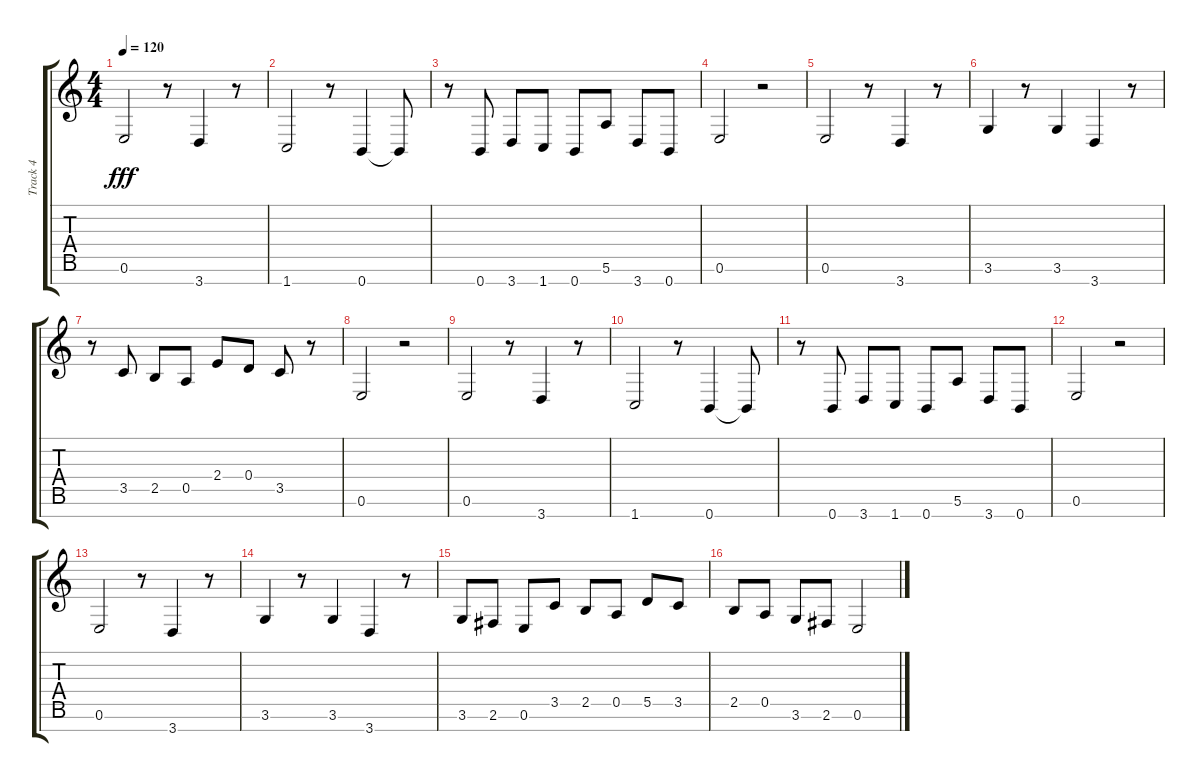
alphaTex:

\track ("Track 4" "Track 4") {instrument electricbassfinger}
\staff {score tabs}
\tuning (E4 B3 G3 D3 A2 E2 B1) {hide}
\ts (4 4)
\tempo 120
\clef g2
\ks c
0.6.2{dy fff} r.8 3.7.4 r.8 |
1.7.2 r.8 0.7.4 0.7{t}.8 |
r.8 0.7.8 3.7.8 1.7.8 0.7.8 5.6.8 3.7.8 0.7.8 |
0.6.2 r.2 |
0.6.2 r.8 3.7.4 r.8 |
3.6.4 r.8 3.6.4 3.7.4 r.8 |
r.8 3.5.8 2.5.8 0.5.8 2.4.8 0.4.8 3.5.8 r.8 |
0.6.2 r.2 |
0.6.2 r.8 3.7.4 r.8 |
1.7.2 r.8 0.7.4 0.7{t}.8 |
r.8 0.7.8 3.7.8 1.7.8 0.7.8 5.6.8 3.7.8 0.7.8 |
0.6.2 r.2 |
0.6.2 r.8 3.7.4 r.8 |
3.6.4 r.8 3.6.4 3.7.4 r.8 |
3.6.8 2.6.8 0.6.8 3.5.8 2.5.8 0.5.8 5.5.8 3.5.8 |
2.5.8 0.5.8 3.6.8 2.6.8 0.6.2
